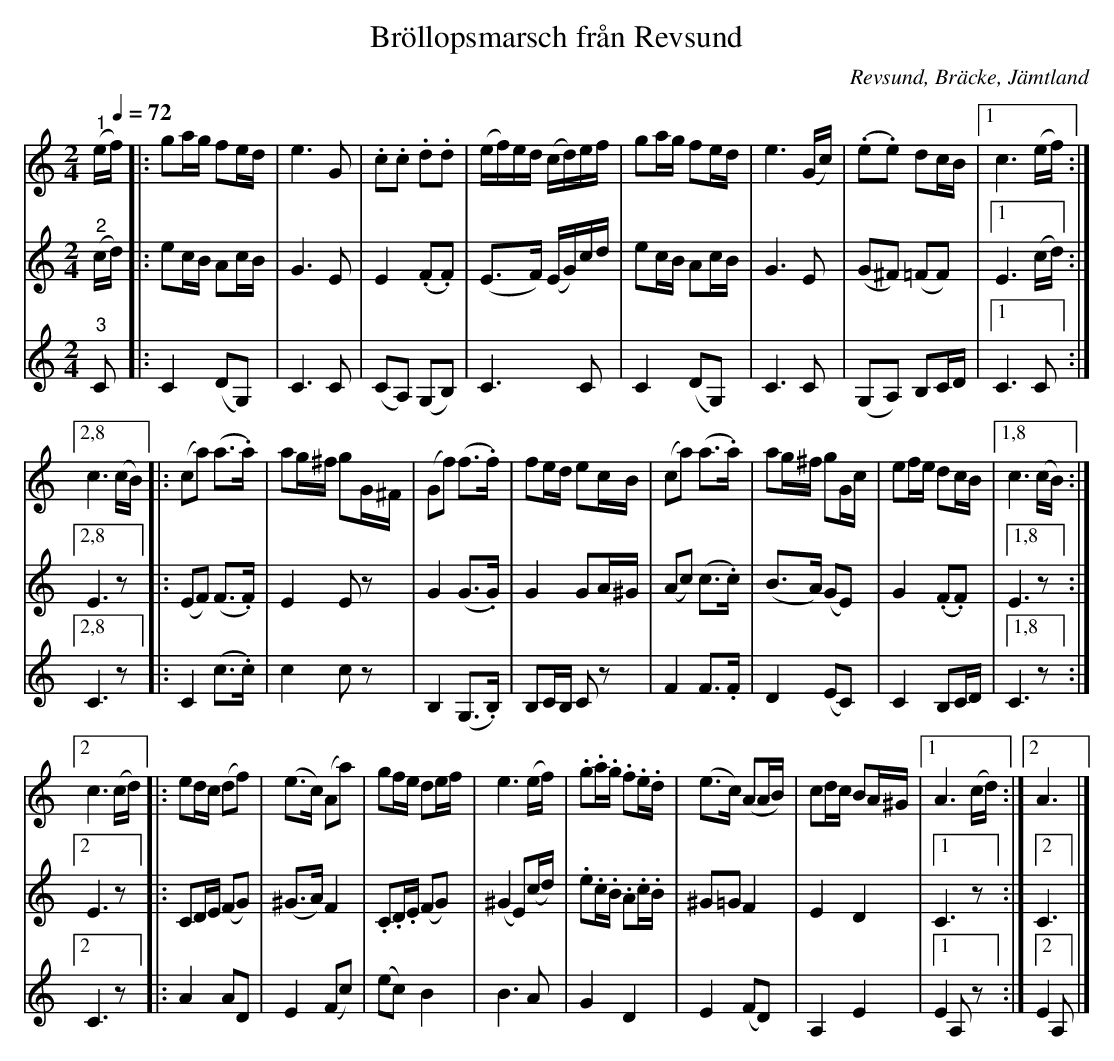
X:1
T:Bröllopsmarsch från Revsund
O:Revsund, Bräcke, Jämtland
L:1/8
M:2/4
K:C
V:1
"^1" (e/[Q:1/4=72]f/) |: ga/g/ fe/d/ | e3 G | .c.c .d.d | (e/f/)e/d/ (c/d/)e/f/ | ga/g/ fe/d/ | e3 (G/c/) | (.e.e) dc/B/ |1 c3 (e/f/) :|2,8
c3 (c/B/) |: (ca) (a>.a) | ag/^f/ gG/^F/ | (Gf) (f>.f) | fe/d/ ec/B/ | (ca) (a>.a) | ag/^f/ gG/c/ | ef/e/ dc/B/ |1,8 c3 (c/B/) :|2
c3 (c/d/) |: ed/c/ (df) | (e>c) (Aa) | gf/e/ de/f/ | e3 (e/f/) | .g.a/.g/ .f.e/.d/ | (e>c) (AA/B/) | cd/c/ BA/^G/ |1 A3 (c/d/) :|2 A3 |]
V:2
"^2" (c/d/) |: ec/B/ Ac/B/ | G3 E | E2 (.F.F) | (E>F) (E/G/)c/d/ | ec/B/ Ac/B/ | G3 E |
(G^F) (=FF) |1 E3 (c/d/) :|2,8 E3 z |: (EF) (F>.F) | E2 E z | G2 (G>.G) | G2 GA/^G/ |
(Ac) (c>.c) | (B>A) (GE) | G2 (.F.F) |1,8 E3 z :|2 E3 z |: CD/E/ (FG) | (^G>A) F2 |
.C.D/.E/ (FG) | (^G2 E)(c/d/) | .e.c/.B/ .A.c/.B/ | ^G=G F2 | E2 D2 |1 C3 z :|2 C3 |]
V:3
"^3" C |: C2 (DG,) | C3 C | (CA,) (G,B,) | C3 C | C2 (DG,) | C3 C | (G,A,) B,C/D/ |1 C3 C :|2,8
C3 z |: C2 (c>.c) | c2 c z | B,2 (G,>.B,) | B,C/B,/ C z | F2 F>.F | D2 (EC) | C2 B,C/D/ |1,8
C3 z :|2 C3 z |: A2 AD | E2 (Fc) | (ec) B2 | B3 A | G2 D2 | E2 (FD) | A,2 E2 |1 E2 A, z :|2
E2 A, |]
